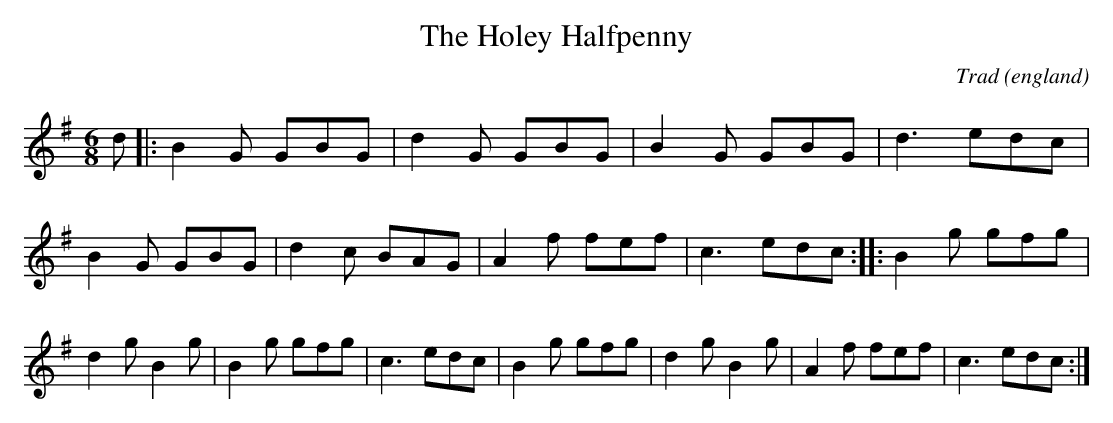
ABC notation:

X:1
T:The Holey Halfpenny
O:england
C:Trad
M:6/8
K:G
d|: B2 G GBG | d2 G GBG| B2 G GBG| d3 edc| B2 G GBG| d2 c BAG| A2 f fef| c3 edc::\
B2 g gfg| d2 g B2 g| B2 g gfg| c3 edc|B2 g gfg| d2 g B2 g| A2 f fef| c3 edc:|
